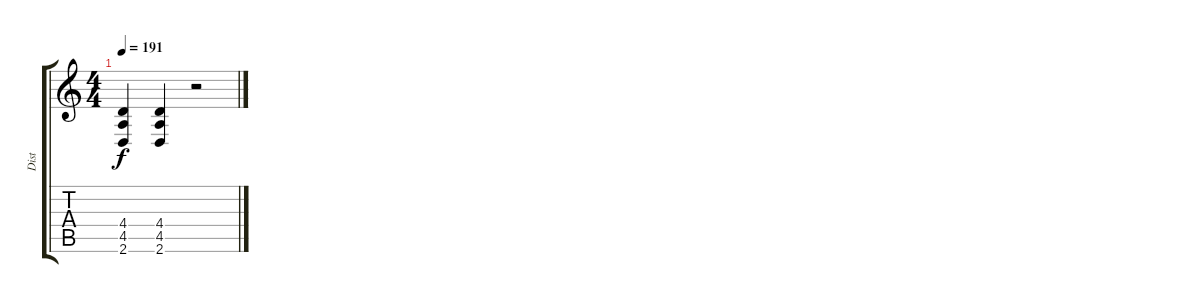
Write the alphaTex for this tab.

\track ("Dist" "Dist") {instrument distortionguitar}
\staff {score tabs}
\tuning (C4 G3 Eb3 Bb2 F2 C2) {hide}
\ts (4 4)
\tempo 191
\clef g2
\ks c
(4.4 4.5 2.6).4{dy f} (4.4 4.5 2.6).4 r.2
